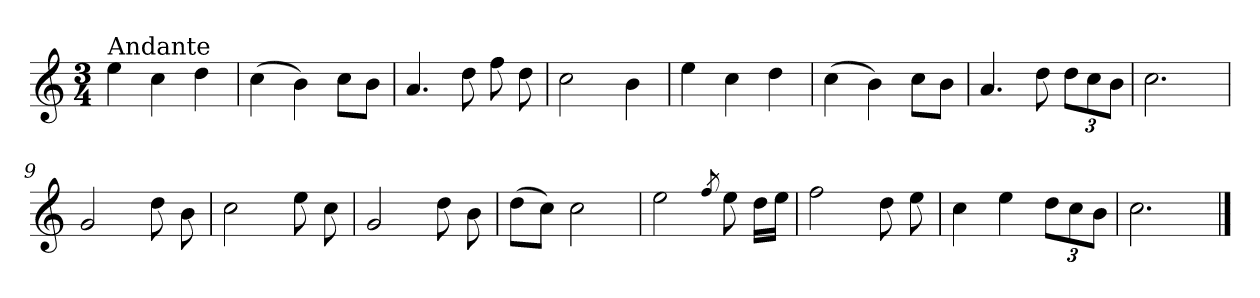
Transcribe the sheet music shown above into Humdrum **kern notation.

**kern
*part1
*staff1
*clefG2
*k[]
*C:
*M3/4
=1
!LO:TX:a:t=Andante
4ee\
4cc\
4dd\
=2
(>4cc\
4b\)
8cc\L
8b\J
=3
4.a/
8dd\
8ff\
8dd\
=4
2cc\
4b\
=5
4ee\
4cc\
4dd\
=6
(>4cc\
4b\)
8cc\L
8b\J
!!LO:LB:g=z
=7
4.a/
8dd\
12dd\L
12cc\
12b\J
=8
2.cc\
=9
2g/
8dd\
8b\
=10
2cc\
8ee\
8cc\
=11
2g/
8dd\
8b\
=12
(>8dd\L
8cc\J)
2cc\
=13
2ee\
8qff/
8ee\
16dd\LL
16ee\JJ
=14
2ff\
8dd\
8ee\
!!LO:LB:g=z
=15
4cc\
4ee\
12dd\L
12cc\
12b\J
=16
2.cc\
==
*-
